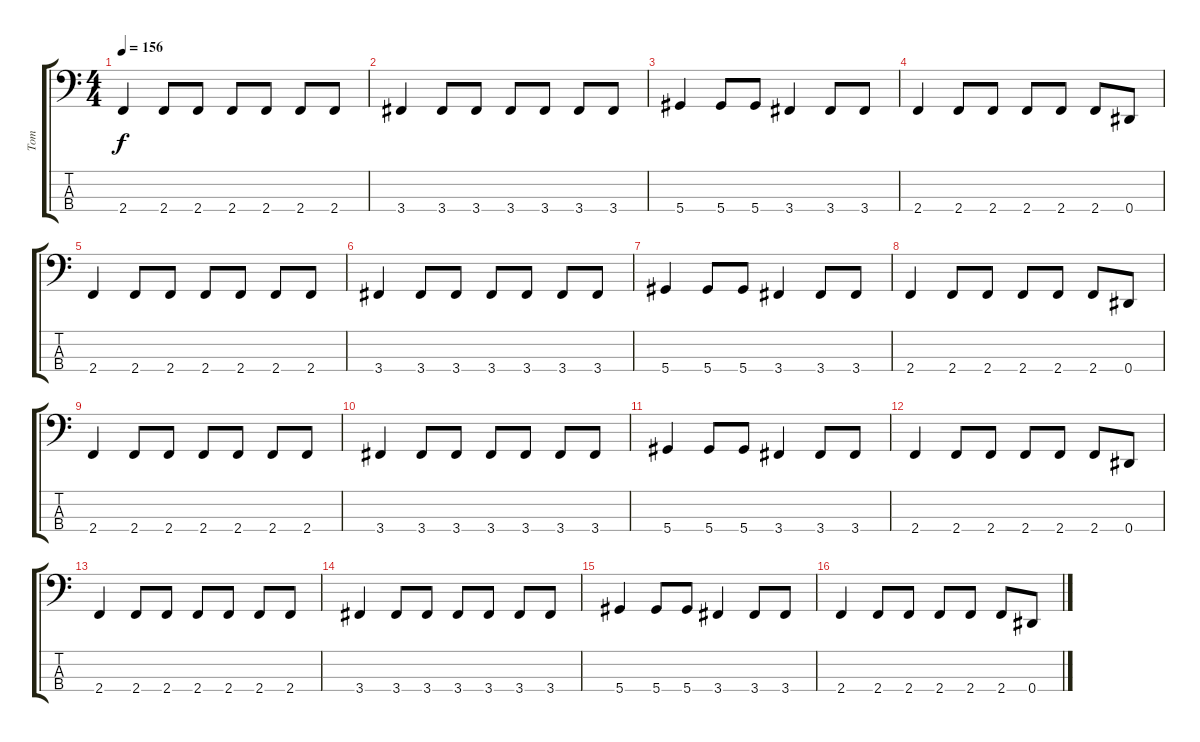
\track ("Tom" "Tom") {instrument slapbass2}
\staff {score tabs}
\tuning (Gb2 Db2 Ab1 Eb1) {hide}
\ts (4 4)
\tempo 156
\clef f4
\ks c
2.4.4{dy f instrument slapbass2} 2.4.8 2.4.8 2.4.8 2.4.8 2.4.8 2.4.8 |
3.4.4 3.4.8 3.4.8 3.4.8 3.4.8 3.4.8 3.4.8 |
5.4.4 5.4.8 5.4.8 3.4.4 3.4.8 3.4.8 |
2.4.4 2.4.8 2.4.8 2.4.8 2.4.8 2.4.8 0.4.8 |
2.4.4 2.4.8 2.4.8 2.4.8 2.4.8 2.4.8 2.4.8 |
3.4.4 3.4.8 3.4.8 3.4.8 3.4.8 3.4.8 3.4.8 |
5.4.4 5.4.8 5.4.8 3.4.4 3.4.8 3.4.8 |
2.4.4 2.4.8 2.4.8 2.4.8 2.4.8 2.4.8 0.4.8 |
2.4.4 2.4.8 2.4.8 2.4.8 2.4.8 2.4.8 2.4.8 |
3.4.4 3.4.8 3.4.8 3.4.8 3.4.8 3.4.8 3.4.8 |
5.4.4 5.4.8 5.4.8 3.4.4 3.4.8 3.4.8 |
2.4.4 2.4.8 2.4.8 2.4.8 2.4.8 2.4.8 0.4.8 |
2.4.4 2.4.8 2.4.8 2.4.8 2.4.8 2.4.8 2.4.8 |
3.4.4 3.4.8 3.4.8 3.4.8 3.4.8 3.4.8 3.4.8 |
5.4.4 5.4.8 5.4.8 3.4.4 3.4.8 3.4.8 |
2.4.4 2.4.8 2.4.8 2.4.8 2.4.8 2.4.8 0.4.8
